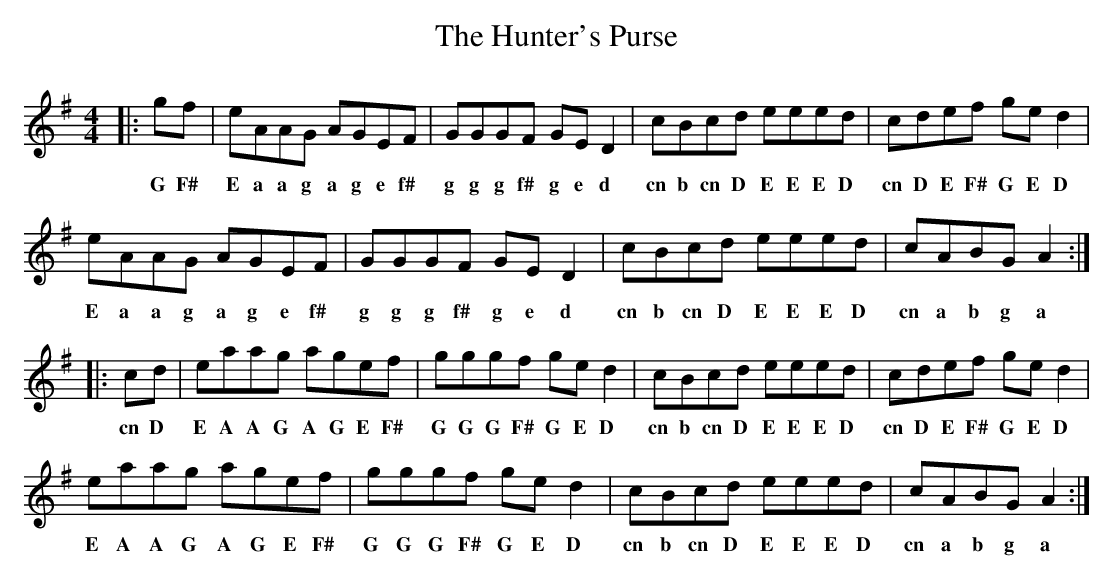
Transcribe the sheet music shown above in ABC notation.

X:1
T:Hunter's Purse, The
M:4/4
L:1/8
K:Ador
|:gf|eAAG AGEF|GGGF GED2|cBcd eeed|cdef ged2|
w:G F# E a a g a g e f# g g g f# g e d cn b cn D E E E D cn D E F# G E D
eAAG AGEF|GGGF GED2|cBcd eeed|cABG A2:|
w:E a a g a g e f# g g g f# g e d cn b cn D E E E D cn a b g a
|:cd|eaag agef|gggf ged2|cBcd eeed|cdef ged2|
w:cn D E A A G A G E F# G G G F# G E D cn b cn D E E E D cn D E F# G E D
eaag agef|gggf ged2|cBcd eeed|cABG A2:|
w:E A A G A G E F# G G G F# G E D cn b cn D E E E D cn a b g a
